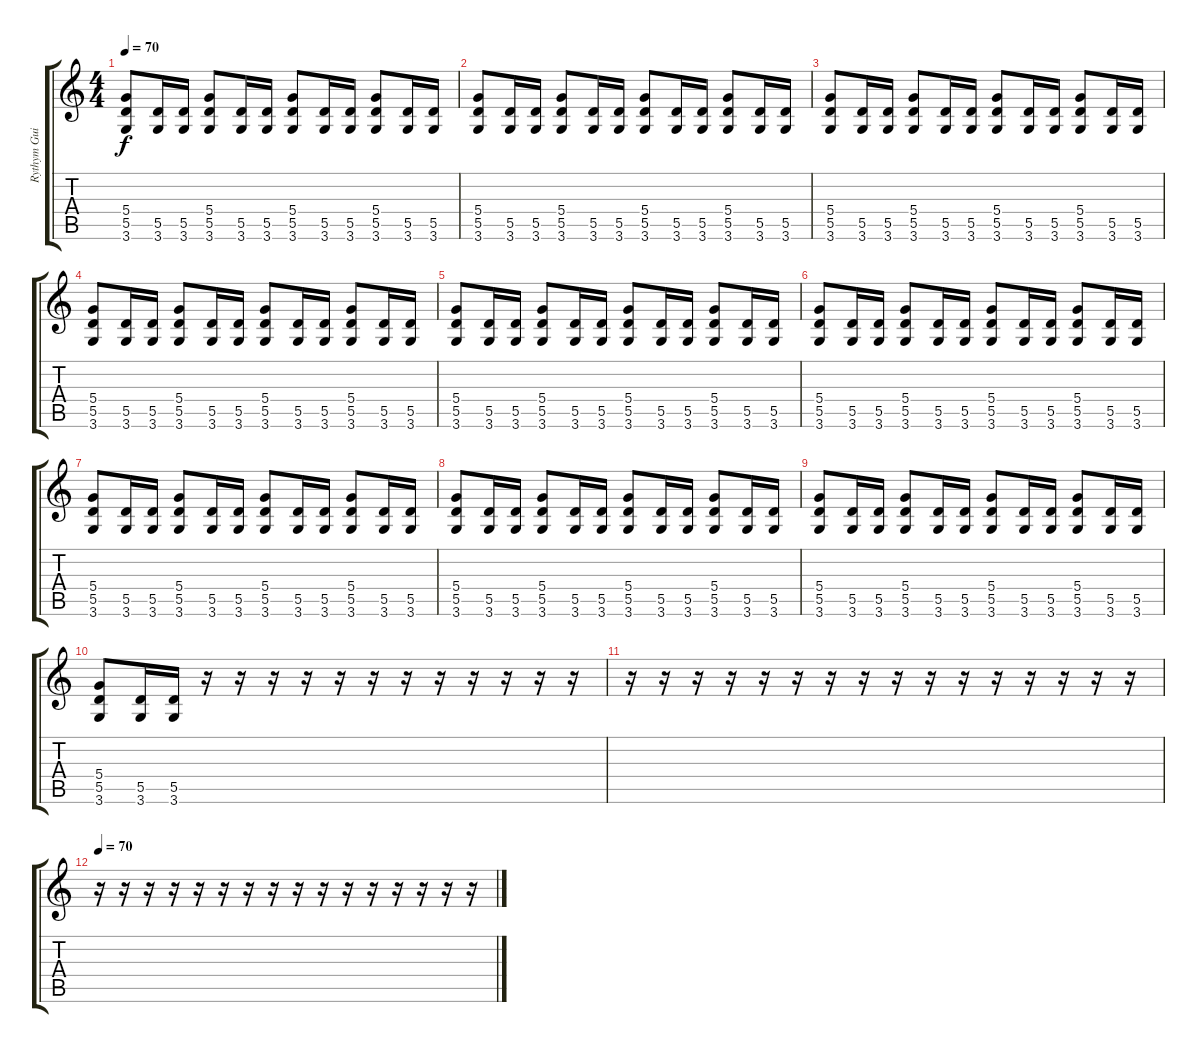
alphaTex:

\track ("Rythym Guitar 1" "Rythym Gui") {instrument distortionguitar}
\staff {score tabs}
\tuning (E4 B3 G3 D3 A2 E2) {hide}
\ts (4 4)
\tempo 70
\clef g2
\ks c
(5.4 5.5 3.6).8{dy f} (5.5 3.6).16 (5.5 3.6).16 (5.4 5.5 3.6).8 (5.5 3.6).16 (5.5 3.6).16 (5.4 5.5 3.6).8 (5.5 3.6).16 (5.5 3.6).16 (5.4 5.5 3.6).8 (5.5 3.6).16 (5.5 3.6).16 |
(5.4 5.5 3.6).8 (5.5 3.6).16 (5.5 3.6).16 (5.4 5.5 3.6).8 (5.5 3.6).16 (5.5 3.6).16 (5.4 5.5 3.6).8 (5.5 3.6).16 (5.5 3.6).16 (5.4 5.5 3.6).8 (5.5 3.6).16 (5.5 3.6).16 |
(5.4 5.5 3.6).8 (5.5 3.6).16 (5.5 3.6).16 (5.4 5.5 3.6).8 (5.5 3.6).16 (5.5 3.6).16 (5.4 5.5 3.6).8 (5.5 3.6).16 (5.5 3.6).16 (5.4 5.5 3.6).8 (5.5 3.6).16 (5.5 3.6).16 |
(5.4 5.5 3.6).8 (5.5 3.6).16 (5.5 3.6).16 (5.4 5.5 3.6).8 (5.5 3.6).16 (5.5 3.6).16 (5.4 5.5 3.6).8 (5.5 3.6).16 (5.5 3.6).16 (5.4 5.5 3.6).8 (5.5 3.6).16 (5.5 3.6).16 |
(5.4 5.5 3.6).8 (5.5 3.6).16 (5.5 3.6).16 (5.4 5.5 3.6).8 (5.5 3.6).16 (5.5 3.6).16 (5.4 5.5 3.6).8 (5.5 3.6).16 (5.5 3.6).16 (5.4 5.5 3.6).8 (5.5 3.6).16 (5.5 3.6).16 |
(5.4 5.5 3.6).8 (5.5 3.6).16 (5.5 3.6).16 (5.4 5.5 3.6).8 (5.5 3.6).16 (5.5 3.6).16 (5.4 5.5 3.6).8 (5.5 3.6).16 (5.5 3.6).16 (5.4 5.5 3.6).8 (5.5 3.6).16 (5.5 3.6).16 |
(5.4 5.5 3.6).8 (5.5 3.6).16 (5.5 3.6).16 (5.4 5.5 3.6).8 (5.5 3.6).16 (5.5 3.6).16 (5.4 5.5 3.6).8 (5.5 3.6).16 (5.5 3.6).16 (5.4 5.5 3.6).8 (5.5 3.6).16 (5.5 3.6).16 |
(5.4 5.5 3.6).8 (5.5 3.6).16 (5.5 3.6).16 (5.4 5.5 3.6).8 (5.5 3.6).16 (5.5 3.6).16 (5.4 5.5 3.6).8 (5.5 3.6).16 (5.5 3.6).16 (5.4 5.5 3.6).8 (5.5 3.6).16 (5.5 3.6).16 |
(5.4 5.5 3.6).8 (5.5 3.6).16 (5.5 3.6).16 (5.4 5.5 3.6).8 (5.5 3.6).16 (5.5 3.6).16 (5.4 5.5 3.6).8 (5.5 3.6).16 (5.5 3.6).16 (5.4 5.5 3.6).8 (5.5 3.6).16 (5.5 3.6).16 |
(5.4 5.5 3.6).8 (5.5 3.6).16 (5.5 3.6).16 r.16 r.16 r.16 r.16 r.16 r.16 r.16 r.16 r.16 r.16 r.16 r.16 |
r.16 r.16 r.16 r.16 r.16 r.16 r.16 r.16 r.16 r.16 r.16 r.16 r.16 r.16 r.16 r.16 |
\tempo 70
r.16 r.16 r.16 r.16 r.16 r.16 r.16 r.16 r.16 r.16 r.16 r.16 r.16 r.16 r.16 r.16
